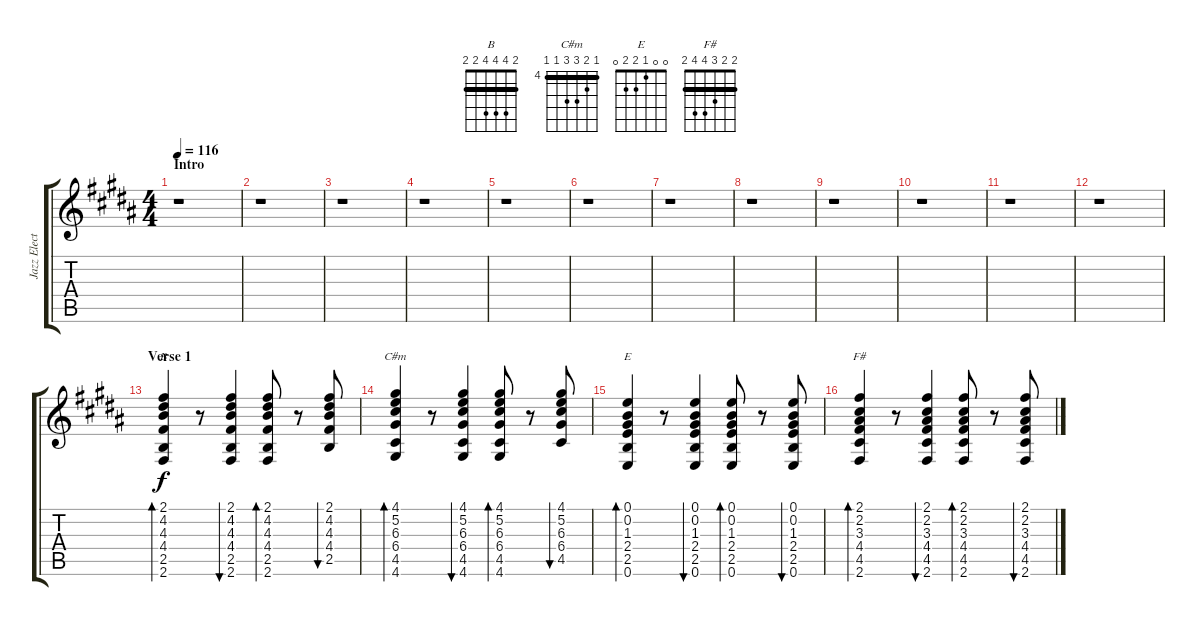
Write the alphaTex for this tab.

\track ("Jazz Electric" "Jazz Elect") {instrument electricguitarjazz}
\staff {score tabs}
\tuning (E4 B3 G3 D3 A2 E2) {hide}
\chord ("B" 2 4 4 4 2 2) {barre 2}
\chord ("C#m" 4 5 6 6 4 4) {firstfret 4 barre 4}
\chord ("E" 0 0 1 2 2 0)
\chord ("F#" 2 2 3 4 4 2) {barre 2}
\ts (4 4)
\section ("" "Intro")
\tempo 116
\clef g2
\ks b
r.1{dy f instrument electricguitarjazz} |
r.1 |
r.1 |
r.1 |
r.1 |
r.1 |
r.1 |
r.1 |
r.1 |
r.1 |
r.1 |
r.1 |
\section ("" "Verse 1")
(2.1 4.2 4.3 4.4 2.5 2.6).4{bd 60 ch "B" volume 8} r.8 (2.1 4.2 4.3 4.4 2.5 2.6).4{bu 60} (2.1 4.2 4.3 4.4 2.5 2.6).8{bd 60} r.8 (2.1 4.2 4.3 4.4 2.5).8{bu 60} |
(4.1 5.2 6.3 6.4 4.5 4.6).4{bd 60 ch "C#m"} r.8 (4.1 5.2 6.3 6.4 4.5 4.6).4{bu 60} (4.1 5.2 6.3 6.4 4.5 4.6).8{bd 60} r.8 (4.1 5.2 6.3 6.4 4.5).8{bu 60} |
(0.1 0.2 1.3 2.4 2.5 0.6).4{bd 60 ch "E"} r.8 (0.1 0.2 1.3 2.4 2.5 0.6).4{bu 60} (0.1 0.2 1.3 2.4 2.5 0.6).8{bd 60} r.8 (0.1 0.2 1.3 2.4 2.5 0.6).8{bu 60} |
(2.1 2.2 3.3 4.4 4.5 2.6).4{bd 60 ch "F#"} r.8 (2.1 2.2 3.3 4.4 4.5 2.6).4{bu 60} (2.1 2.2 3.3 4.4 4.5 2.6).8{bd 60} r.8 (2.1 2.2 3.3 4.4 4.5 2.6).8{bu 60}
